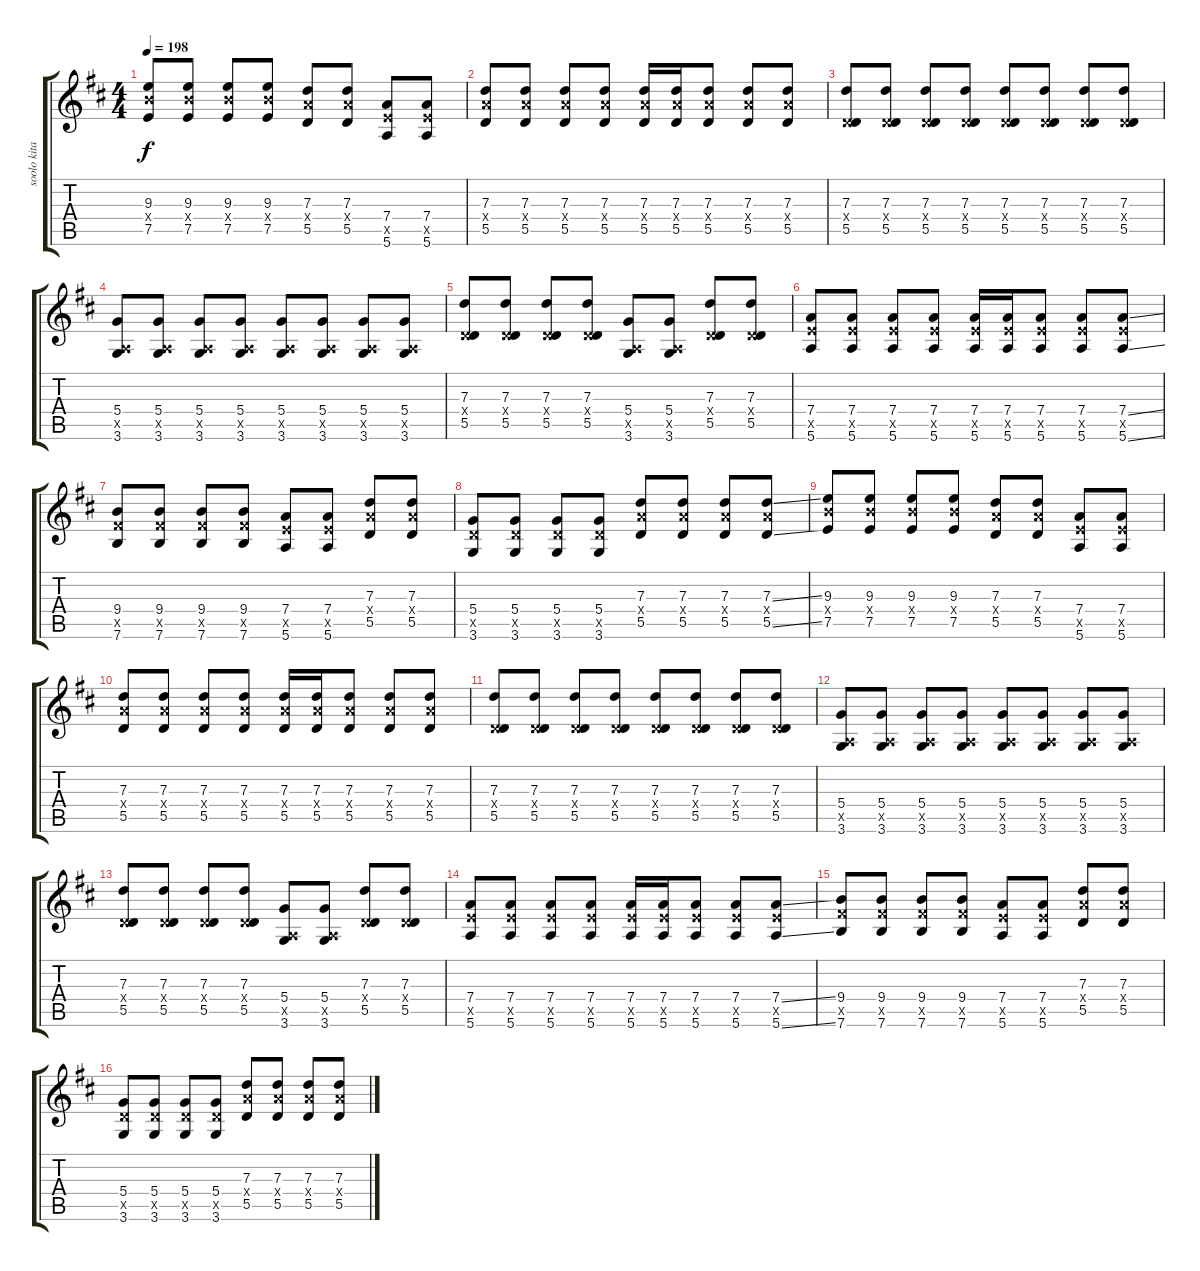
\track ("soolo kitara" "soolo kita") {instrument overdrivenguitar}
\staff {score tabs}
\tuning (E4 B3 G3 D3 A2 E2) {hide}
\ts (4 4)
\tempo 198
\clef g2
\ks d
(9.3 9.4{x} 7.5).8{dy f} (9.3 9.4{x} 7.5).8 (9.3 9.4{x} 7.5).8 (9.3 9.4{x} 7.5).8 (7.3 7.4{x} 5.5).8 (7.3 7.4{x} 5.5).8 (7.4 7.5{x} 5.6).8 (7.4 7.5{x} 5.6).8 |
(7.3 7.4{x} 5.5).8 (7.3 7.4{x} 5.5).8 (7.3 7.4{x} 5.5).8 (7.3 7.4{x} 5.5).8 (7.3 7.4{x} 5.5).16 (7.3 7.4{x} 5.5).16 (7.3 7.4{x} 5.5).8 (7.3 7.4{x} 5.5).8 (7.3 7.4{x} 5.5).8 |
(7.3 0.4{x} 5.5).8 (7.3 0.4{x} 5.5).8 (7.3 0.4{x} 5.5).8 (7.3 0.4{x} 5.5).8 (7.3 0.4{x} 5.5).8 (7.3 0.4{x} 5.5).8 (7.3 0.4{x} 5.5).8 (7.3 0.4{x} 5.5).8 |
(5.4 0.5{x} 3.6).8 (5.4 0.5{x} 3.6).8 (5.4 0.5{x} 3.6).8 (5.4 0.5{x} 3.6).8 (5.4 0.5{x} 3.6).8 (5.4 0.5{x} 3.6).8 (5.4 0.5{x} 3.6).8 (5.4 0.5{x} 3.6).8 |
(7.3 0.4{x} 5.5).8 (7.3 0.4{x} 5.5).8 (7.3 0.4{x} 5.5).8 (7.3 0.4{x} 5.5).8 (5.4 0.5{x} 3.6).8 (5.4 0.5{x} 3.6).8 (7.3 0.4{x} 5.5).8 (7.3 0.4{x} 5.5).8 |
(7.4 7.5{x} 5.6).8 (7.4 7.5{x} 5.6).8 (7.4 7.5{x} 5.6).8 (7.4 7.5{x} 5.6).8 (7.4 7.5{x} 5.6).16 (7.4 7.5{x} 5.6).16 (7.4 7.5{x} 5.6).8 (7.4 7.5{x} 5.6).8 (7.4{ss} 7.5{x} 5.6{ss}).8 |
(9.4 9.5{x} 7.6).8 (9.4 9.5{x} 7.6).8 (9.4 9.5{x} 7.6).8 (9.4 9.5{x} 7.6).8 (7.4 7.5{x} 5.6).8 (7.4 7.5{x} 5.6).8 (7.3 7.4{x} 5.5).8 (7.3 7.4{x} 5.5).8 |
(5.4 5.5{x} 3.6).8 (5.4 5.5{x} 3.6).8 (5.4 5.5{x} 3.6).8 (5.4 5.5{x} 3.6).8 (7.3 7.4{x} 5.5).8 (7.3 7.4{x} 5.5).8 (7.3 7.4{x} 5.5).8 (7.3{ss} 7.4{x} 5.5{ss}).8 |
(9.3 9.4{x} 7.5).8 (9.3 9.4{x} 7.5).8 (9.3 9.4{x} 7.5).8 (9.3 9.4{x} 7.5).8 (7.3 7.4{x} 5.5).8 (7.3 7.4{x} 5.5).8 (7.4 7.5{x} 5.6).8 (7.4 7.5{x} 5.6).8 |
(7.3 7.4{x} 5.5).8 (7.3 7.4{x} 5.5).8 (7.3 7.4{x} 5.5).8 (7.3 7.4{x} 5.5).8 (7.3 7.4{x} 5.5).16 (7.3 7.4{x} 5.5).16 (7.3 7.4{x} 5.5).8 (7.3 7.4{x} 5.5).8 (7.3 7.4{x} 5.5).8 |
(7.3 0.4{x} 5.5).8 (7.3 0.4{x} 5.5).8 (7.3 0.4{x} 5.5).8 (7.3 0.4{x} 5.5).8 (7.3 0.4{x} 5.5).8 (7.3 0.4{x} 5.5).8 (7.3 0.4{x} 5.5).8 (7.3 0.4{x} 5.5).8 |
(5.4 0.5{x} 3.6).8 (5.4 0.5{x} 3.6).8 (5.4 0.5{x} 3.6).8 (5.4 0.5{x} 3.6).8 (5.4 0.5{x} 3.6).8 (5.4 0.5{x} 3.6).8 (5.4 0.5{x} 3.6).8 (5.4 0.5{x} 3.6).8 |
(7.3 0.4{x} 5.5).8 (7.3 0.4{x} 5.5).8 (7.3 0.4{x} 5.5).8 (7.3 0.4{x} 5.5).8 (5.4 0.5{x} 3.6).8 (5.4 0.5{x} 3.6).8 (7.3 0.4{x} 5.5).8 (7.3 0.4{x} 5.5).8 |
(7.4 7.5{x} 5.6).8 (7.4 7.5{x} 5.6).8 (7.4 7.5{x} 5.6).8 (7.4 7.5{x} 5.6).8 (7.4 7.5{x} 5.6).16 (7.4 7.5{x} 5.6).16 (7.4 7.5{x} 5.6).8 (7.4 7.5{x} 5.6).8 (7.4{ss} 7.5{x} 5.6{ss}).8 |
(9.4 9.5{x} 7.6).8 (9.4 9.5{x} 7.6).8 (9.4 9.5{x} 7.6).8 (9.4 9.5{x} 7.6).8 (7.4 7.5{x} 5.6).8 (7.4 7.5{x} 5.6).8 (7.3 7.4{x} 5.5).8 (7.3 7.4{x} 5.5).8 |
(5.4 5.5{x} 3.6).8 (5.4 5.5{x} 3.6).8 (5.4 5.5{x} 3.6).8 (5.4 5.5{x} 3.6).8 (7.3 7.4{x} 5.5).8 (7.3 7.4{x} 5.5).8 (7.3 7.4{x} 5.5).8 (7.3{ss} 7.4{x} 5.5{ss}).8
